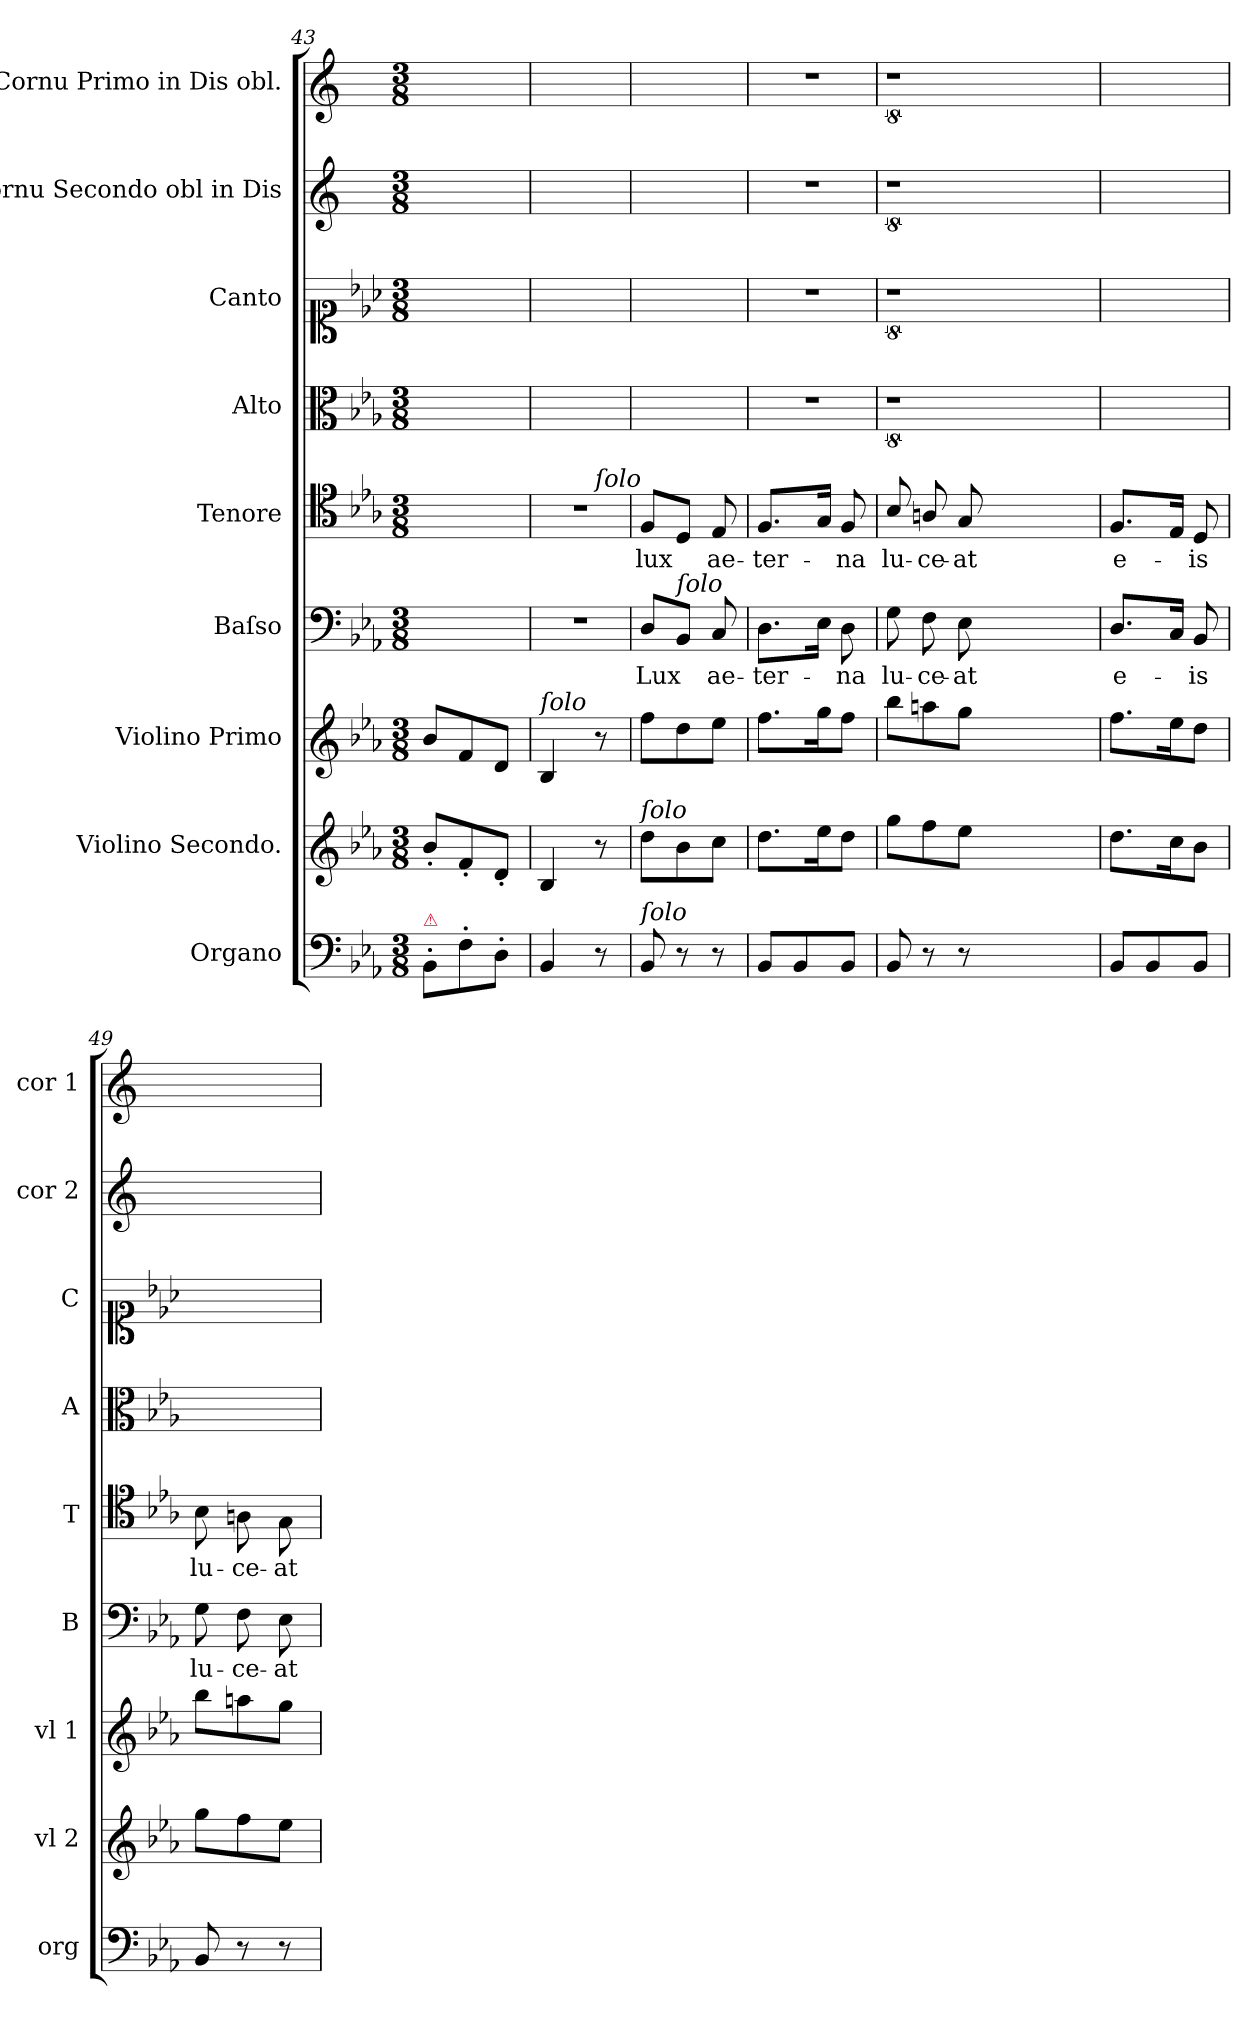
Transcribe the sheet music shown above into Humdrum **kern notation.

**kern	**dynam	**kern	**dynam	**kern	**kern	**text	**kern	**text	**kern	**kern	**kern	**kern
*part9	*part9	*part8	*part8	*part7	*part6	*part6	*part5	*part5	*part4	*part3	*part2	*part1
*staff9	*staff9	*staff8	*staff8	*staff7	*staff6	*staff6	*staff5	*staff5	*staff4	*staff3	*staff2	*staff1
*I"Organo	*	*I"Violino Secondo.	*	*I"Violino Primo	*I"Baſso	*	*I"Tenore	*	*I"Alto	*I"Canto	*I"Cornu Secondo obl in Dis	*I"Cornu Primo in Dis obl.
*I'org	*	*I'vl 2	*	*I'vl 1	*I'B	*	*I'T	*	*I'A	*I'C	*I'cor 2	*I'cor 1
*clefF4	*	*clefG2	*	*clefG2	*clefF4	*	*clefC4	*	*clefC3	*clefC1	*clefG2	*clefG2
*	*	*	*	*	*	*	*	*	*	*	*ITrd5c9	*ITrd5c9
*k[b-e-a-]	*	*k[b-e-a-]	*	*k[b-e-a-]	*k[b-e-a-]	*	*k[b-e-a-]	*	*k[b-e-a-]	*k[b-e-a-]	*k[b-e-a-]	*k[b-e-a-]
*E-:	*	*E-:	*	*E-:	*E-:	*	*E-:	*	*E-:	*E-:	*E-:	*E-:
*M3/8	*	*M3/8	*	*M3/8	*M3/8	*	*M3/8	*	*M3/8	*M3/8	*M3/8	*M3/8
=43	=43	=43	=43	=43	=43	=43	=43	=43	=43	=43	=43	=43
!LO:TX:a:color=crimson:t=⚠	!	!	!	!	!	!	!	!	!	!	!	!
8BB-'/L	.	8b-'/L	.	8b-/L	4.ryy	.	4.ryy	.	4.ryy	4.ryy	4.ryy	4.ryy
8F'\	.	8f'/	.	8f/	.	.	.	.	.	.	.	.
8D'\J	.	8d'/J	.	8d/J	.	.	.	.	.	.	.	.
=44	=44	=44	=44	=44	=44	=44	=44	=44	=44	=44	=44	=44
!	!	!	!	!LO:TX:a:i:t=ſolo	!	!	!	!	!	!	!	!
*	*	*	*	*	*	*	*^	*	*	*	*	*
4BB-/	.	4B-/	.	4B-/	4.r	.	4.r	4ryy	.	4.ryy	4.ryy	4.ryy	4.ryy
!	!	!	!	!	!	!	!	!LO:TX:a:i:t=ſolo	!	!	!	!	!
8r	.	8r	.	8r	.	.	.	8ryy	.	.	.	.	.
=45	=45	=45	=45	=45	=45	=45	=45	=45	=45	=45	=45	=45	=45
!	!	!LO:TX:a:i:t=ſolo	!	!	!	!	!	!	!	!	!	!	!
!LO:TX:a:i:t=ſolo	!	!	!	!	!	!	!	!	!	!	!	!	!
!	!LO:DY:b	!	!LO:DY:b	!	!	!	!	!	!	!	!	!	!
*	*	*	*	*	*	*	*v	*v	*	*	*	*	*
8BB-/	po	8dd\L	pia	8ff\L	8D/L	Lux	8F/L	lux	4.ryy	4.ryy	4.ryy	4.ryy
!	!	!	!	!	!LO:TX:a:i:t=ſolo	!	!	!	!	!	!	!
8r	.	8b-\	.	8dd\	8BB-/J	.	8D/J	.	.	.	.	.
8r	.	8cc\J	.	8ee-\J	8C/	ae-	8E-/	ae-	.	.	.	.
=46	=46	=46	=46	=46	=46	=46	=46	=46	=46	=46	=46	=46
8BB-/L	.	8.dd\L	.	8.ff\L	8.D\L	-ter-	8.F/L	-ter-	4.r	4.r	4.r	4.r
8BB-/	.	.	.	.	.	.	.	.	.	.	.	.
.	.	16ee-\K	.	16gg\K	16E-\Jk	.	16G/Jk	.	.	.	.	.
8BB-/J	.	8dd\J	.	8ff\J	8D\	-na	8F/	-na	.	.	.	.
=47	=47	=47	=47	=47	=47	=47	=47	=47	=47	=47	=47	=47
8BB-/	.	8gg\L	.	8bb-\L	8G\	lu-	8B-/	lu-	8%9r	8%9r	8%9r	8%9r
8r	.	8ff\	.	8aan\	8F\	-ce-	8An/	-ce-	.	.	.	.
8r	.	8ee-\J	.	8gg\J	8E-\	-at	8G/	-at	.	.	.	.
2.ryy	.	2.ryy	.	2.ryy	2.ryy	.	2.ryy	.	.	.	.	.
=48	=48	=48	=48	=48	=48	=48	=48	=48	=48	=48	=48	=48
8BB-/L	.	8.dd\L	.	8.ff\L	8.D/L	e-	8.F/L	e-	4.ryy	4.ryy	4.ryy	4.ryy
8BB-/	.	.	.	.	.	.	.	.	.	.	.	.
.	.	16cc\K	.	16ee-\K	16C/Jk	.	16E-/Jk	.	.	.	.	.
8BB-/J	.	8b-\J	.	8dd\J	8BB-/	-is	8D/	-is	.	.	.	.
=49	=49	=49	=49	=49	=49	=49	=49	=49	=49	=49	=49	=49
8BB-/	.	8gg\L	.	8bb-\L	8G\	lu-	8B-\	lu-	4.ryy	4.ryy	4.ryy	4.ryy
8r	.	8ff\	.	8aan\	8F\	-ce-	8An\	-ce-	.	.	.	.
8r	.	8ee-\J	.	8gg\J	8E-\	-at	8G\	-at	.	.	.	.
=	=	=	=	=	=	=	=	=	=	=	=	=
*-	*-	*-	*-	*-	*-	*-	*-	*-	*-	*-	*-	*-
